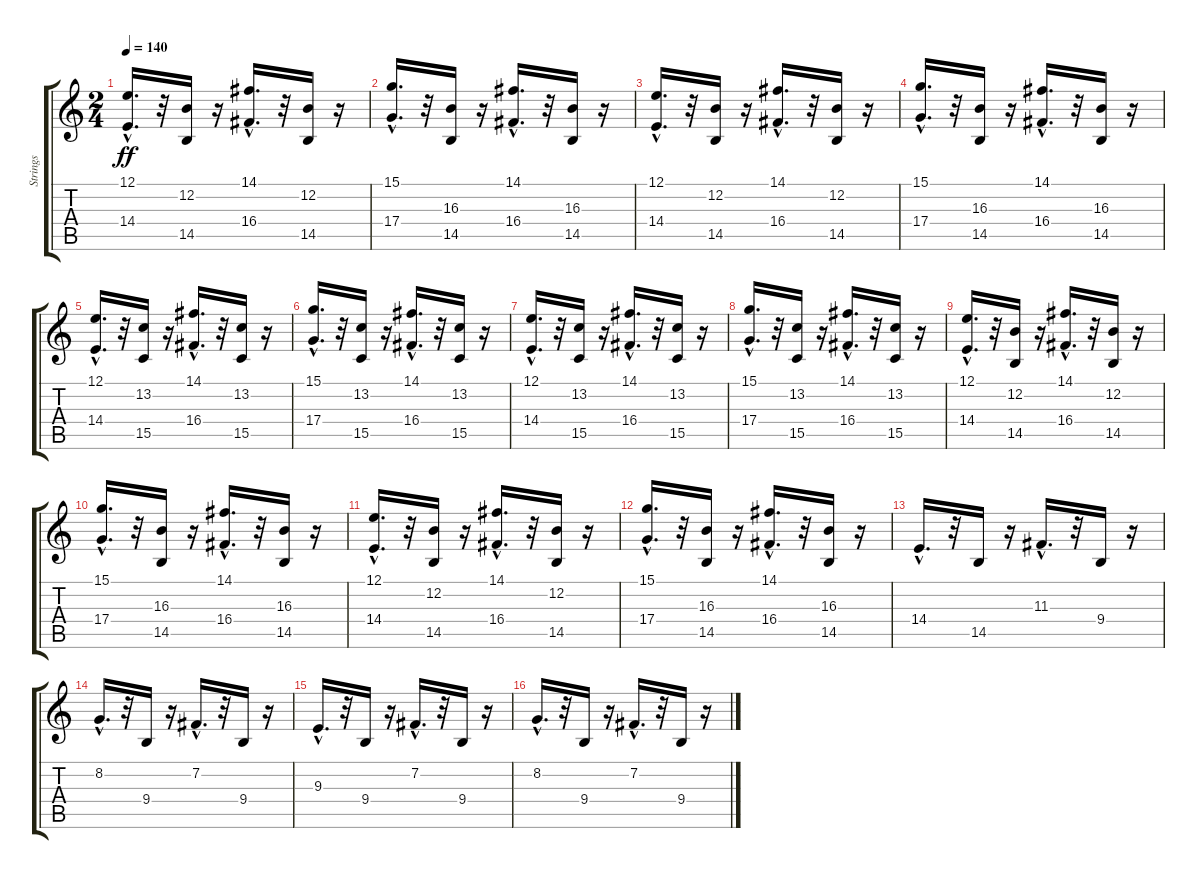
\track ("Strings" "Strings") {instrument stringensemble1}
\staff {score tabs}
\tuning (E4 B3 G3 D3 A2 E2) {hide}
\ts (2 4)
\tempo 140
\clef g2
\ks c
(12.1{hac} 14.4{hac}).16{d dy ff} r.32 (12.2 14.5).16 r.16 (14.1{hac} 16.4{hac}).16{d} r.32 (12.2 14.5).16 r.16 |
(15.1{hac} 17.4{hac}).16{d} r.32 (16.3 14.5).16 r.16 (14.1{hac} 16.4{hac}).16{d} r.32 (16.3 14.5).16 r.16 |
(12.1{hac} 14.4{hac}).16{d} r.32 (12.2 14.5).16 r.16 (14.1{hac} 16.4{hac}).16{d} r.32 (12.2 14.5).16 r.16 |
(15.1{hac} 17.4{hac}).16{d} r.32 (16.3 14.5).16 r.16 (14.1{hac} 16.4{hac}).16{d} r.32 (16.3 14.5).16 r.16 |
(12.1{hac} 14.4{hac}).16{d} r.32 (13.2 15.5).16 r.16 (14.1{hac} 16.4{hac}).16{d} r.32 (13.2 15.5).16 r.16 |
(15.1{hac} 17.4{hac}).16{d} r.32 (13.2 15.5).16 r.16 (14.1{hac} 16.4{hac}).16{d} r.32 (13.2 15.5).16 r.16 |
(12.1{hac} 14.4{hac}).16{d} r.32 (13.2 15.5).16 r.16 (14.1{hac} 16.4{hac}).16{d} r.32 (13.2 15.5).16 r.16 |
(15.1{hac} 17.4{hac}).16{d} r.32 (13.2 15.5).16 r.16 (14.1{hac} 16.4{hac}).16{d} r.32 (13.2 15.5).16 r.16 |
(12.1{hac} 14.4{hac}).16{d} r.32 (12.2 14.5).16 r.16 (14.1{hac} 16.4{hac}).16{d} r.32 (12.2 14.5).16 r.16 |
(15.1{hac} 17.4{hac}).16{d} r.32 (16.3 14.5).16 r.16 (14.1{hac} 16.4{hac}).16{d} r.32 (16.3 14.5).16 r.16 |
(12.1{hac} 14.4{hac}).16{d} r.32 (12.2 14.5).16 r.16 (14.1{hac} 16.4{hac}).16{d} r.32 (12.2 14.5).16 r.16 |
(15.1{hac} 17.4{hac}).16{d} r.32 (16.3 14.5).16 r.16 (14.1{hac} 16.4{hac}).16{d} r.32 (16.3 14.5).16 r.16 |
14.4{hac}.16{d} r.32 14.5.16 r.16 11.3{hac}.16{d} r.32 9.4.16 r.16 |
8.2{hac}.16{d} r.32 9.4.16 r.16 7.2{hac}.16{d} r.32 9.4.16 r.16 |
9.3{hac}.16{d} r.32 9.4.16 r.16 7.2{hac}.16{d} r.32 9.4.16 r.16 |
8.2{hac}.16{d} r.32 9.4.16 r.16 7.2{hac}.16{d} r.32 9.4.16 r.16
